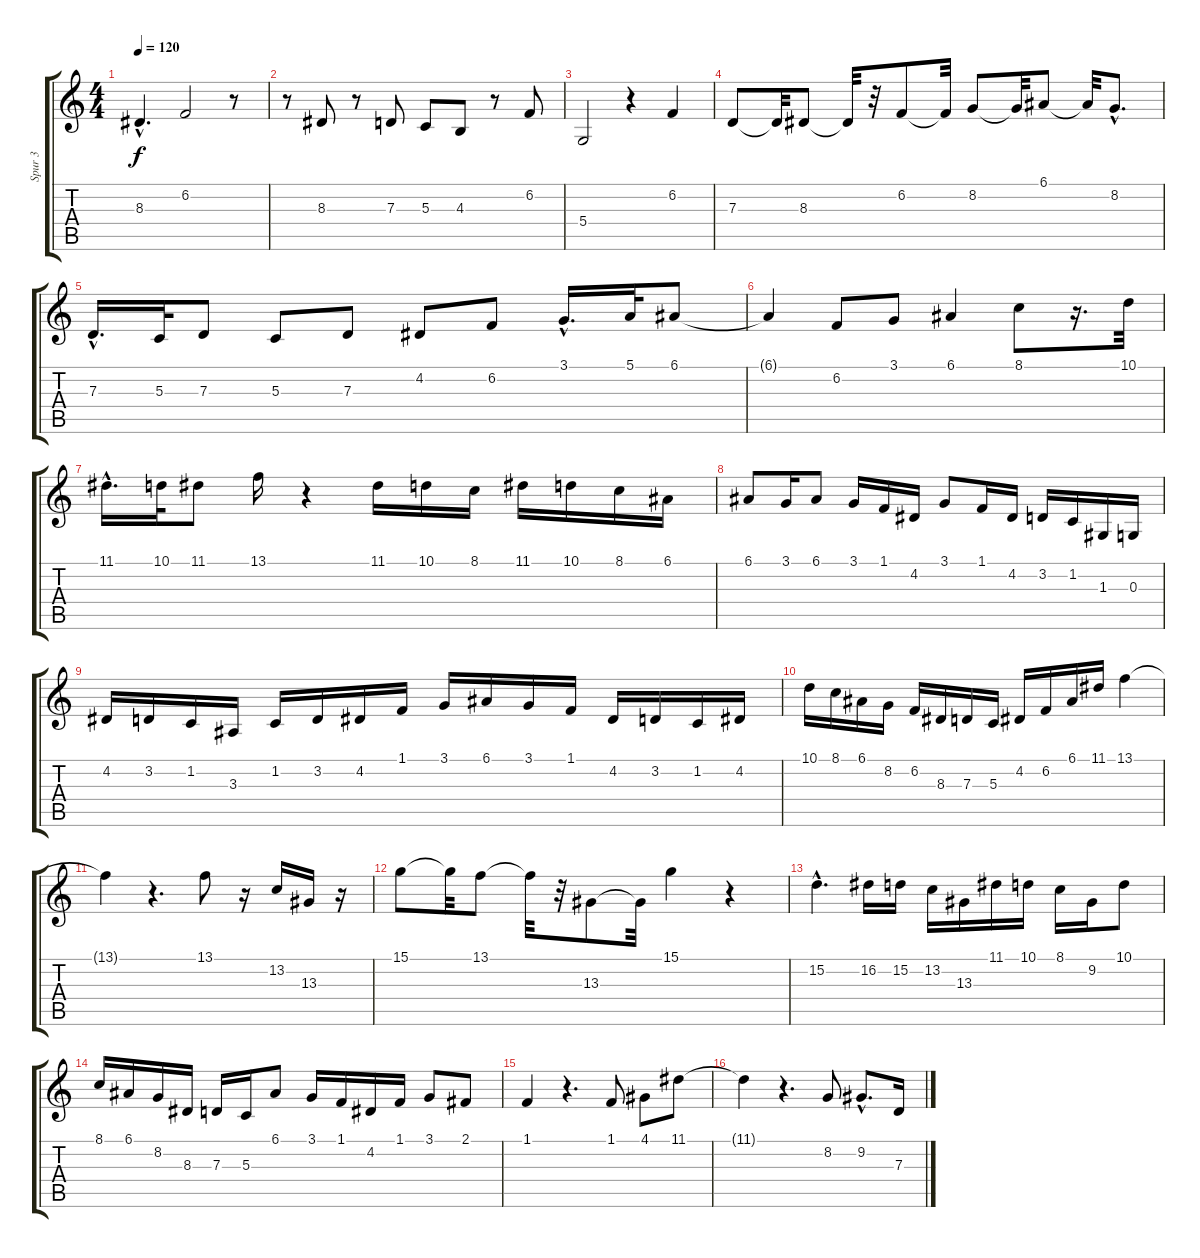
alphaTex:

\track ("Spur 3" "Spur 3") {instrument tenorsax}
\staff {score tabs}
\tuning (E4 B3 G3 D3 A2 E2) {hide}
\ts (4 4)
\tempo 120
\clef g2
\ks c
8.3{hac}.4{d dy f} 6.2.2 r.8 |
r.8 8.3.8 r.8 7.3.8 5.3.8 4.3.8 r.8 6.2.8 |
5.4.2 r.4 6.2.4 |
7.3.8 7.3{t}.32 8.3.8 8.3{t}.32 r.32 6.2.8 6.2{t}.32 8.2.8 8.2{t}.32 6.1.8 6.1{t}.32 8.2{hac}.8{d} |
7.3{hac}.16{d} 5.3.32 7.3.8 5.3.8 7.3.8 4.2.8 6.2.8 3.1{hac}.16{d} 5.1.32 6.1.8 |
6.1{t}.4 6.2.8 3.1.8 6.1.4 8.1.8 r.16{d} 10.1.32 |
11.1{hac}.16{d} 10.1.32 11.1.8 13.1.16 r.4 11.1.16 10.1.16 8.1.16 11.1.16 10.1.16 8.1.16 6.1.16 |
6.1.8 3.1.16 6.1.8 3.1.16 1.1.16 4.2.16 3.1.8 1.1.16 4.2.16 3.2.16 1.2.16 1.3.16 0.3.16 |
4.2.16 3.2.16 1.2.16 3.3.16 1.2.16 3.2.16 4.2.16 1.1.16 3.1.16 6.1.16 3.1.16 1.1.16 4.2.16 3.2.16 1.2.16 4.2.16 |
10.1.16 8.1.16 6.1.16 8.2.16 6.2.16 8.3.16 7.3.16 5.3.16 4.2.16 6.2.16 6.1.16 11.1.16 13.1.4 |
13.1{t}.4 r.4{d} 13.1.8 r.16 13.2.16 13.3.16 r.16 |
15.1.8 15.1{t}.32 13.1.8 13.1{t}.32 r.32 13.3.8 13.3{t}.32 15.1.4 r.4 |
15.2{hac}.4{d} 16.2.16 15.2.16 13.2.16 13.3.16 11.1.16 10.1.16 8.1.16 9.2.16 10.1.8 |
8.1.16 6.1.16 8.2.16 8.3.16 7.3.16 5.3.16 6.1.8 3.1.16 1.1.16 4.2.16 1.1.16 3.1.8 2.1.8 |
1.1.4 r.4{d} 1.1.8 4.1.8 11.1.8 |
11.1{t}.4 r.4{d} 8.2.8 9.2{hac}.8{d} 7.3.16
